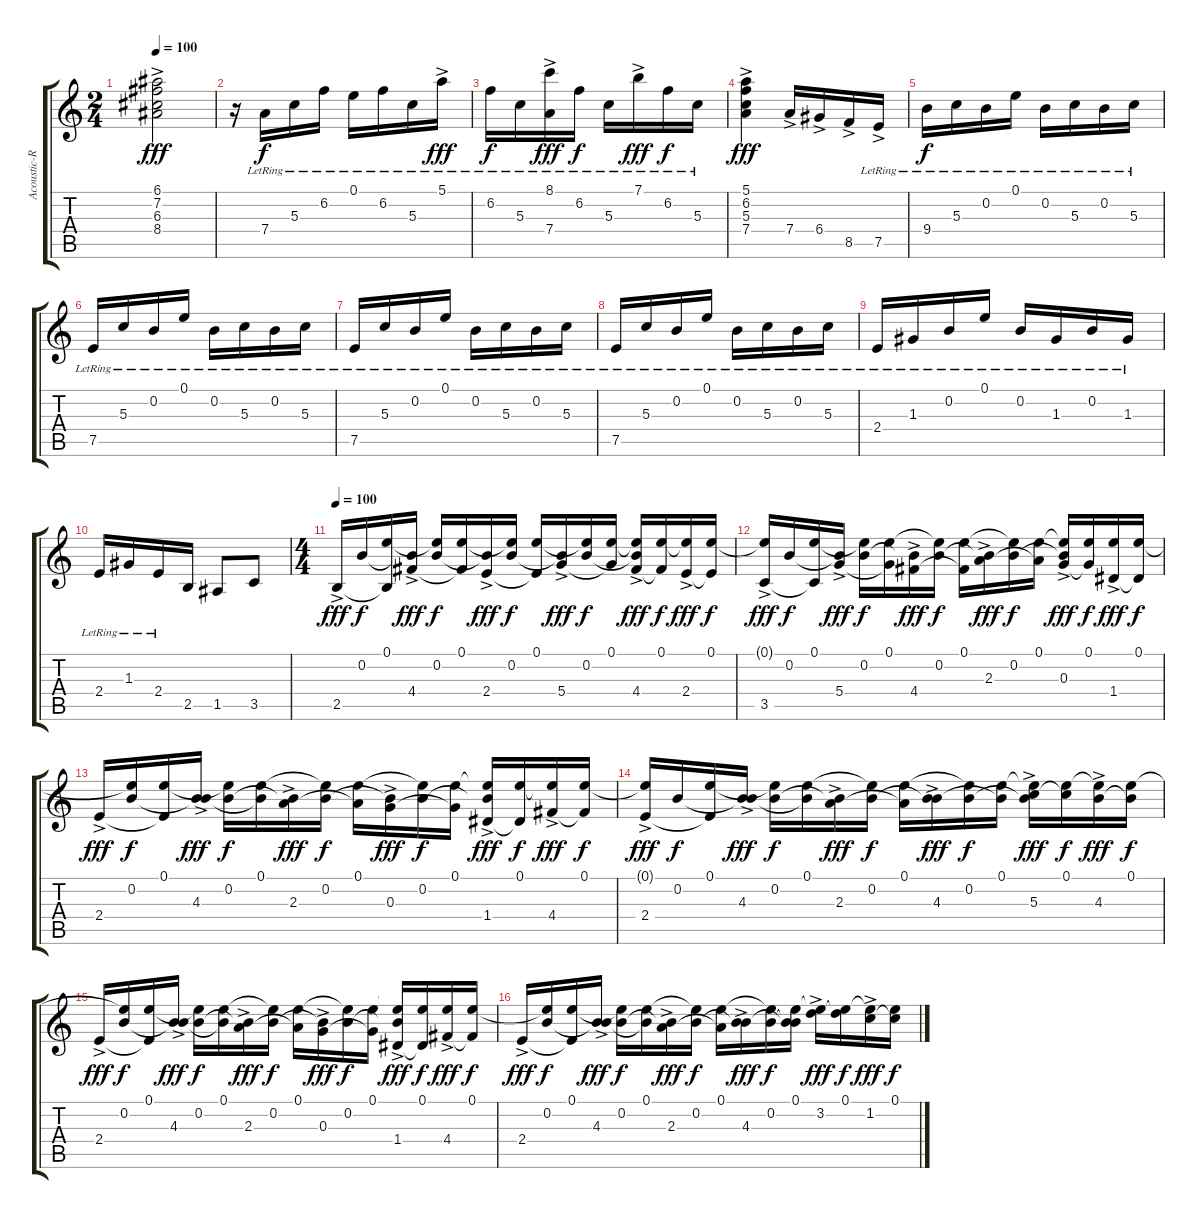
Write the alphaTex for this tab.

\track ("Acoustic-Rhythm-addition lead" "Acoustic-R") {instrument acousticguitarnylon}
\staff {score tabs}
\tuning (E4 B3 G3 D3 A2 E2) {hide}
\ts (2 4)
\tempo 100
\clef g2
\ks c
(6.1{ac} 7.2 6.3 8.4).2{dy fff} |
r.16 7.4{lr}.16{dy f} 5.3{lr}.16 6.2{lr}.16 0.1{lr}.16 6.2{lr}.16 5.3{lr}.16 5.1{ac lr}.16{dy fff} |
6.2{lr}.16{dy f} 5.3{lr}.16 (8.1{ac lr} 7.4{lr}).16{dy fff} 6.2{lr}.16{dy f} 5.3{lr}.16 7.1{ac lr}.16{dy fff} 6.2{lr}.16{dy f} 5.3{lr}.16 |
(5.1{ac} 6.2 5.3 7.4).4{dy fff} 7.4{ac}.16 6.4{ac}.16 8.5{ac}.16 7.5{ac lr}.16 |
9.4{lr}.16{dy f} 5.3{lr}.16 0.2{lr}.16 0.1{lr}.16 0.2{lr}.16 5.3{lr}.16 0.2{lr}.16 5.3{lr}.16 |
7.5{lr}.16 5.3{lr}.16 0.2{lr}.16 0.1{lr}.16 0.2{lr}.16 5.3{lr}.16 0.2{lr}.16 5.3{lr}.16 |
7.5{lr}.16 5.3{lr}.16 0.2{lr}.16 0.1{lr}.16 0.2{lr}.16 5.3{lr}.16 0.2{lr}.16 5.3{lr}.16 |
7.5{lr}.16 5.3{lr}.16 0.2{lr}.16 0.1{lr}.16 0.2{lr}.16 5.3{lr}.16 0.2{lr}.16 5.3{lr}.16 |
2.4{lr}.16 1.3{lr}.16 0.2{lr}.16 0.1{lr}.16 0.2{lr}.16 1.3{lr}.16 0.2{lr}.16 1.3{lr}.16 |
2.4{lr}.16 1.3{lr}.16 2.4{lr}.16 2.5.16 1.5.8 3.5.8 |
\ts (4 4)
\tempo 100
2.5{ac}.16{dy fff} 0.2.16{dy f} (0.1 2.5{t}).16 (0.2{t} 4.4{ac}).16{dy fff} (0.1{t} 0.2).16{dy f} (0.1 4.4{t}).16 (0.2{t} 2.4{ac}).16{dy fff} (0.1{t} 0.2).16{dy f} (0.1 2.4{t}).16 (0.2{t} 5.4{ac}).16{dy fff} (0.1{t} 0.2).16{dy f} (0.1 5.4{t}).16 (0.1{t} 0.2{t} 4.4{ac}).16{dy fff} (0.1 4.4{t}).16{dy f} (0.1{t} 2.4{ac}).16{dy fff} (0.1 2.4{t}).16{dy f} |
(0.1{t} 3.5{ac}).16{dy fff} 0.2.16{dy f} (0.1 3.5{t}).16 (0.2{t} 5.4{ac}).16{dy fff} (0.1{t} 0.2).16{dy f} (0.1 5.4{t}).16 (0.2{t} 4.4{ac}).16{dy fff} (0.1{t} 0.2).16{dy f} (0.1 4.4{t}).16 (0.2{t} 2.3{ac}).16{dy fff} (0.1{t} 0.2).16{dy f} (0.1 2.3{t}).16 (0.1{t} 0.2{t} 0.3{ac}).16{dy fff} (0.1 0.3{t}).16{dy f} (0.1{t} 1.4{ac}).16{dy fff} (0.1 1.4{t}).16{dy f} |
2.4{ac}.16{dy fff} (0.1{t} 0.2).16{dy f} (0.1 2.4{t}).16 (0.2{t} 4.3{ac}).16{dy fff} (0.1{t} 0.2).16{dy f} (0.1 4.3{t}).16 (0.2{t} 2.3{ac}).16{dy fff} (0.1{t} 0.2).16{dy f} (0.1 2.3{t}).16 (0.2{t} 0.3{ac}).16{dy fff} (0.1{t} 0.2).16{dy f} (0.1 0.3{t}).16 (0.1{t} 0.2{t} 1.4{ac}).16{dy fff} (0.1 1.4{t}).16{dy f} (0.1{t} 4.4{ac}).16{dy fff} (0.1 4.4{t}).16{dy f} |
(0.1{t} 2.4{ac}).16{dy fff} 0.2.16{dy f} (0.1 2.4{t}).16 (0.2{t} 4.3{ac}).16{dy fff} (0.1{t} 0.2).16{dy f} (0.1 4.3{t}).16 (0.2{t} 2.3{ac}).16{dy fff} (0.1{t} 0.2).16{dy f} (0.1 2.3{t}).16 (0.2{t} 4.3{ac}).16{dy fff} (0.1{t} 0.2).16{dy f} (0.1 4.3{t}).16 (0.1{t} 0.2{t} 5.3{ac}).16{dy fff} (0.1 5.3{t}).16{dy f} (0.1{t} 4.3{ac}).16{dy fff} (0.1 4.3{t}).16{dy f} |
2.4{ac}.16{dy fff} (0.1{t} 0.2).16{dy f} (0.1 2.4{t}).16 (0.2{t} 4.3{ac}).16{dy fff} (0.1{t} 0.2).16{dy f} (0.1 4.3{t}).16 (0.2{t} 2.3{ac}).16{dy fff} (0.1{t} 0.2).16{dy f} (0.1 2.3{t}).16 (0.2{t} 0.3{ac}).16{dy fff} (0.1{t} 0.2).16{dy f} (0.1 0.3{t}).16 (0.1{t} 0.2{t} 1.4{ac}).16{dy fff} (0.1 1.4{t}).16{dy f} (0.1{t} 4.4{ac}).16{dy fff} (0.1 4.4{t}).16{dy f} |
2.4{ac}.16{dy fff} (0.1{t} 0.2).16{dy f} (0.1 2.4{t}).16 (0.2{t} 4.3{ac}).16{dy fff} (0.1{t} 0.2).16{dy f} (0.1 4.3{t}).16 (0.2{t} 2.3{ac}).16{dy fff} (0.1{t} 0.2).16{dy f} (0.1 2.3{t}).16 (0.2{t} 4.3{ac}).16{dy fff} (0.1{t} 0.2).16{dy f} (0.1 0.2{t} 4.3{t}).16 (0.1{t} 3.2{ac}).16{dy fff} (0.1 3.2{t}).16{dy f} (0.1{t} 1.2{ac}).16{dy fff} (0.1 1.2{t}).16{dy f}
